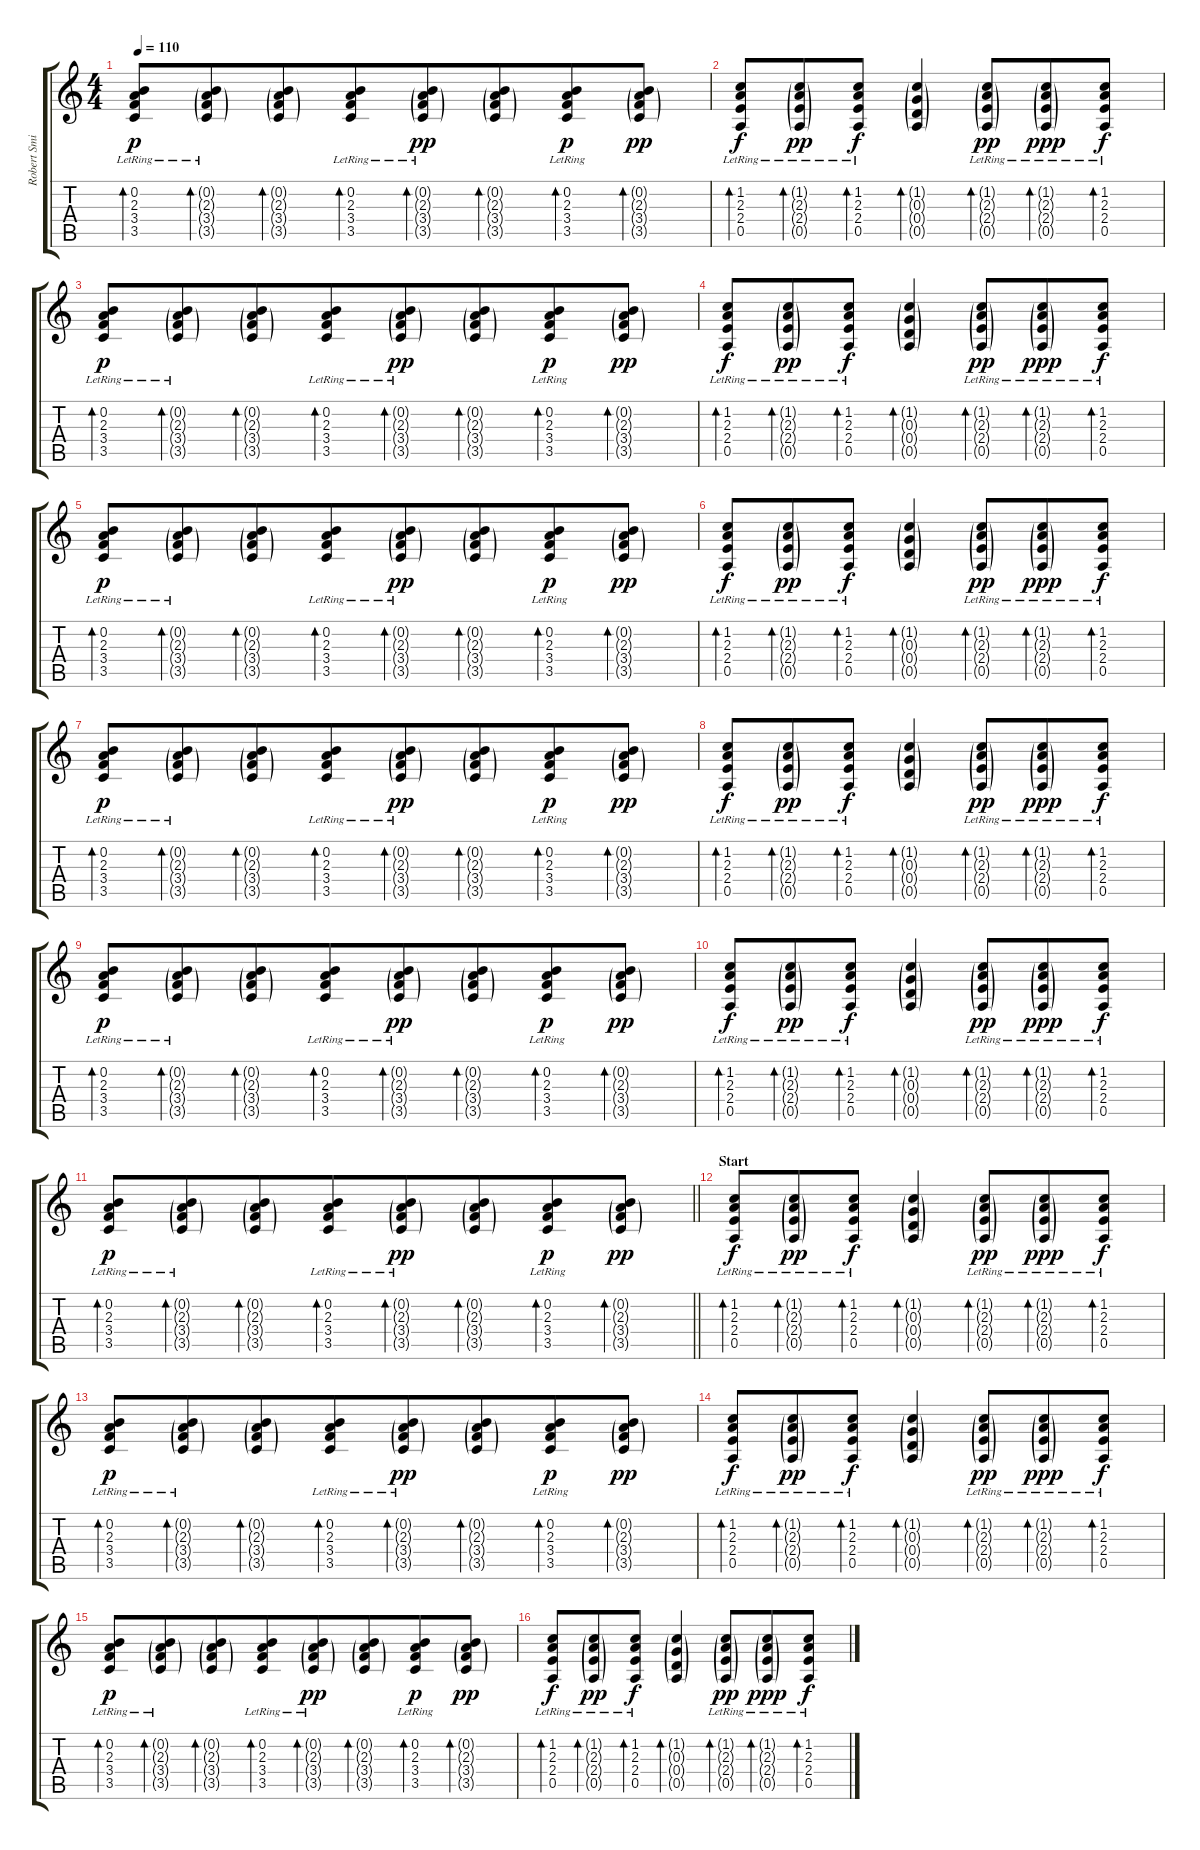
\track ("Robert Smith 1" "Robert Smi") {instrument electricguitarclean}
\staff {score tabs}
\tuning (E4 B3 G3 D3 A2 E2) {hide}
\ts (4 4)
\tempo 110
\clef g2
\ks c
(0.2 2.3 3.4 3.5{lr}).8{bd 60 dy p} (0.2{g} 2.3{g} 3.4{g} 3.5{g lr}).8{bd 60 beam merge} (0.2{g} 2.3{g} 3.4{g} 3.5{g}).8{bd 60} (0.2 2.3 3.4 3.5{lr}).8{bd 60 beam merge} (0.2{g} 2.3{g} 3.4{g} 3.5{g lr}).8{bd 60 dy pp} (0.2{g} 2.3{g} 3.4{g} 3.5{g}).8{bd 60 beam merge} (0.2 2.3 3.4 3.5{lr}).8{bd 60 dy p} (0.2{g} 2.3{g} 3.4{g} 3.5{g}).8{bd 60 dy pp} |
(1.2 2.3 2.4 0.5{lr}).8{bd 60 dy f} (1.2{g} 2.3{g} 2.4{g} 0.5{g lr}).8{bd 60 dy pp beam merge} (1.2 2.3 2.4 0.5{lr}).8{bd 60 dy f} (1.2{g} 0.3{g} 0.4{g} 0.5{g}).4{bd 60} (1.2{g} 2.3{g} 2.4{g} 0.5{g lr}).8{bd 30 dy pp beam merge} (1.2{g} 2.3{g} 2.4{g} 0.5{g lr}).8{bd 60 dy ppp} (1.2 2.3 2.4 0.5{lr}).8{bd 30 dy f} |
(0.2 2.3 3.4 3.5{lr}).8{bd 60 dy p} (0.2{g} 2.3{g} 3.4{g} 3.5{g lr}).8{bd 60 beam merge} (0.2{g} 2.3{g} 3.4{g} 3.5{g}).8{bd 60} (0.2 2.3 3.4 3.5{lr}).8{bd 60 beam merge} (0.2{g} 2.3{g} 3.4{g} 3.5{g lr}).8{bd 60 dy pp} (0.2{g} 2.3{g} 3.4{g} 3.5{g}).8{bd 60 beam merge} (0.2 2.3 3.4 3.5{lr}).8{bd 60 dy p} (0.2{g} 2.3{g} 3.4{g} 3.5{g}).8{bd 60 dy pp} |
(1.2 2.3 2.4 0.5{lr}).8{bd 60 dy f} (1.2{g} 2.3{g} 2.4{g} 0.5{g lr}).8{bd 60 dy pp beam merge} (1.2 2.3 2.4 0.5{lr}).8{bd 60 dy f} (1.2{g} 0.3{g} 0.4{g} 0.5{g}).4{bd 60} (1.2{g} 2.3{g} 2.4{g} 0.5{g lr}).8{bd 30 dy pp beam merge} (1.2{g} 2.3{g} 2.4{g} 0.5{g lr}).8{bd 60 dy ppp} (1.2 2.3 2.4 0.5{lr}).8{bd 30 dy f} |
(0.2 2.3 3.4 3.5{lr}).8{bd 60 dy p} (0.2{g} 2.3{g} 3.4{g} 3.5{g lr}).8{bd 60 beam merge} (0.2{g} 2.3{g} 3.4{g} 3.5{g}).8{bd 60} (0.2 2.3 3.4 3.5{lr}).8{bd 60 beam merge} (0.2{g} 2.3{g} 3.4{g} 3.5{g lr}).8{bd 60 dy pp} (0.2{g} 2.3{g} 3.4{g} 3.5{g}).8{bd 60 beam merge} (0.2 2.3 3.4 3.5{lr}).8{bd 60 dy p} (0.2{g} 2.3{g} 3.4{g} 3.5{g}).8{bd 60 dy pp} |
(1.2 2.3 2.4 0.5{lr}).8{bd 60 dy f} (1.2{g} 2.3{g} 2.4{g} 0.5{g lr}).8{bd 60 dy pp beam merge} (1.2 2.3 2.4 0.5{lr}).8{bd 60 dy f} (1.2{g} 0.3{g} 0.4{g} 0.5{g}).4{bd 60} (1.2{g} 2.3{g} 2.4{g} 0.5{g lr}).8{bd 30 dy pp beam merge} (1.2{g} 2.3{g} 2.4{g} 0.5{g lr}).8{bd 60 dy ppp} (1.2 2.3 2.4 0.5{lr}).8{bd 30 dy f} |
(0.2 2.3 3.4 3.5{lr}).8{bd 60 dy p} (0.2{g} 2.3{g} 3.4{g} 3.5{g lr}).8{bd 60 beam merge} (0.2{g} 2.3{g} 3.4{g} 3.5{g}).8{bd 60} (0.2 2.3 3.4 3.5{lr}).8{bd 60 beam merge} (0.2{g} 2.3{g} 3.4{g} 3.5{g lr}).8{bd 60 dy pp} (0.2{g} 2.3{g} 3.4{g} 3.5{g}).8{bd 60 beam merge} (0.2 2.3 3.4 3.5{lr}).8{bd 60 dy p} (0.2{g} 2.3{g} 3.4{g} 3.5{g}).8{bd 60 dy pp} |
(1.2 2.3 2.4 0.5{lr}).8{bd 60 dy f} (1.2{g} 2.3{g} 2.4{g} 0.5{g lr}).8{bd 60 dy pp beam merge} (1.2 2.3 2.4 0.5{lr}).8{bd 60 dy f} (1.2{g} 0.3{g} 0.4{g} 0.5{g}).4{bd 60} (1.2{g} 2.3{g} 2.4{g} 0.5{g lr}).8{bd 30 dy pp beam merge} (1.2{g} 2.3{g} 2.4{g} 0.5{g lr}).8{bd 60 dy ppp} (1.2 2.3 2.4 0.5{lr}).8{bd 30 dy f} |
(0.2 2.3 3.4 3.5{lr}).8{bd 60 dy p} (0.2{g} 2.3{g} 3.4{g} 3.5{g lr}).8{bd 60 beam merge} (0.2{g} 2.3{g} 3.4{g} 3.5{g}).8{bd 60} (0.2 2.3 3.4 3.5{lr}).8{bd 60 beam merge} (0.2{g} 2.3{g} 3.4{g} 3.5{g lr}).8{bd 60 dy pp} (0.2{g} 2.3{g} 3.4{g} 3.5{g}).8{bd 60 beam merge} (0.2 2.3 3.4 3.5{lr}).8{bd 60 dy p} (0.2{g} 2.3{g} 3.4{g} 3.5{g}).8{bd 60 dy pp} |
(1.2 2.3 2.4 0.5{lr}).8{bd 60 dy f} (1.2{g} 2.3{g} 2.4{g} 0.5{g lr}).8{bd 60 dy pp beam merge} (1.2 2.3 2.4 0.5{lr}).8{bd 60 dy f} (1.2{g} 0.3{g} 0.4{g} 0.5{g}).4{bd 60} (1.2{g} 2.3{g} 2.4{g} 0.5{g lr}).8{bd 30 dy pp beam merge} (1.2{g} 2.3{g} 2.4{g} 0.5{g lr}).8{bd 60 dy ppp} (1.2 2.3 2.4 0.5{lr}).8{bd 30 dy f} |
\barLineRight lightlight
(0.2 2.3 3.4 3.5{lr}).8{bd 60 dy p} (0.2{g} 2.3{g} 3.4{g} 3.5{g lr}).8{bd 60 beam merge} (0.2{g} 2.3{g} 3.4{g} 3.5{g}).8{bd 60} (0.2 2.3 3.4 3.5{lr}).8{bd 60 beam merge} (0.2{g} 2.3{g} 3.4{g} 3.5{g lr}).8{bd 60 dy pp} (0.2{g} 2.3{g} 3.4{g} 3.5{g}).8{bd 60 beam merge} (0.2 2.3 3.4 3.5{lr}).8{bd 60 dy p} (0.2{g} 2.3{g} 3.4{g} 3.5{g}).8{bd 60 dy pp} |
\section ("" "Start")
(1.2 2.3 2.4 0.5{lr}).8{bd 60 dy f} (1.2{g} 2.3{g} 2.4{g} 0.5{g lr}).8{bd 60 dy pp beam merge} (1.2 2.3 2.4 0.5{lr}).8{bd 60 dy f} (1.2{g} 0.3{g} 0.4{g} 0.5{g}).4{bd 60} (1.2{g} 2.3{g} 2.4{g} 0.5{g lr}).8{bd 30 dy pp beam merge} (1.2{g} 2.3{g} 2.4{g} 0.5{g lr}).8{bd 60 dy ppp} (1.2 2.3 2.4 0.5{lr}).8{bd 30 dy f} |
(0.2 2.3 3.4 3.5{lr}).8{bd 60 dy p} (0.2{g} 2.3{g} 3.4{g} 3.5{g lr}).8{bd 60 beam merge} (0.2{g} 2.3{g} 3.4{g} 3.5{g}).8{bd 60} (0.2 2.3 3.4 3.5{lr}).8{bd 60 beam merge} (0.2{g} 2.3{g} 3.4{g} 3.5{g lr}).8{bd 60 dy pp} (0.2{g} 2.3{g} 3.4{g} 3.5{g}).8{bd 60 beam merge} (0.2 2.3 3.4 3.5{lr}).8{bd 60 dy p} (0.2{g} 2.3{g} 3.4{g} 3.5{g}).8{bd 60 dy pp} |
(1.2 2.3 2.4 0.5{lr}).8{bd 60 dy f} (1.2{g} 2.3{g} 2.4{g} 0.5{g lr}).8{bd 60 dy pp beam merge} (1.2 2.3 2.4 0.5{lr}).8{bd 60 dy f} (1.2{g} 0.3{g} 0.4{g} 0.5{g}).4{bd 60} (1.2{g} 2.3{g} 2.4{g} 0.5{g lr}).8{bd 30 dy pp beam merge} (1.2{g} 2.3{g} 2.4{g} 0.5{g lr}).8{bd 60 dy ppp} (1.2 2.3 2.4 0.5{lr}).8{bd 30 dy f} |
(0.2 2.3 3.4 3.5{lr}).8{bd 60 dy p} (0.2{g} 2.3{g} 3.4{g} 3.5{g lr}).8{bd 60 beam merge} (0.2{g} 2.3{g} 3.4{g} 3.5{g}).8{bd 60} (0.2 2.3 3.4 3.5{lr}).8{bd 60 beam merge} (0.2{g} 2.3{g} 3.4{g} 3.5{g lr}).8{bd 60 dy pp} (0.2{g} 2.3{g} 3.4{g} 3.5{g}).8{bd 60 beam merge} (0.2 2.3 3.4 3.5{lr}).8{bd 60 dy p} (0.2{g} 2.3{g} 3.4{g} 3.5{g}).8{bd 60 dy pp} |
(1.2 2.3 2.4 0.5{lr}).8{bd 60 dy f} (1.2{g} 2.3{g} 2.4{g} 0.5{g lr}).8{bd 60 dy pp beam merge} (1.2 2.3 2.4 0.5{lr}).8{bd 60 dy f} (1.2{g} 0.3{g} 0.4{g} 0.5{g}).4{bd 60} (1.2{g} 2.3{g} 2.4{g} 0.5{g lr}).8{bd 30 dy pp beam merge} (1.2{g} 2.3{g} 2.4{g} 0.5{g lr}).8{bd 60 dy ppp} (1.2 2.3 2.4 0.5{lr}).8{bd 30 dy f}
